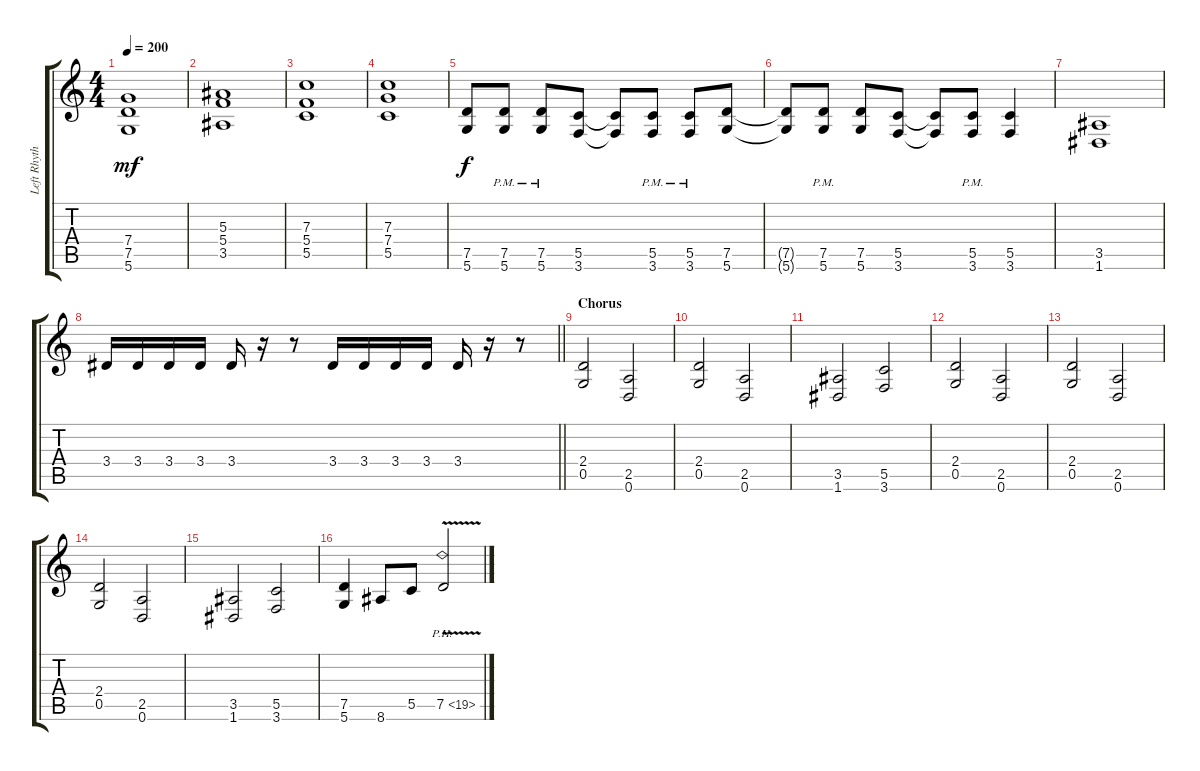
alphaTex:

\track ("Left Rhythm Gtr" "Left Rhyth") {mute instrument overdrivenguitar}
\staff {score tabs}
\tuning (D4 A3 F3 C3 G2 D2) {hide}
\ts (4 4)
\tempo 200
\clef g2
\ks c
(7.4 7.5 5.6).1{dy mf} |
(5.3 5.4 3.5).1 |
(7.3 5.4 5.5).1 |
(7.3 7.4 5.5).1 |
(7.5 5.6).8{dy f} (7.5{pm} 5.6{pm}).8 (7.5{pm} 5.6{pm}).8 (5.5 3.6).8 (5.5{t} 3.6{t}).8 (5.5{pm} 3.6{pm}).8 (5.5{pm} 3.6{pm}).8 (7.5 5.6).8 |
(7.5{t} 5.6{t}).8 (7.5{pm} 5.6{pm}).8 (7.5 5.6).8 (5.5 3.6).8 (5.5{t} 3.6{t}).8 (5.5{pm} 3.6{pm}).8 (5.5 3.6).4 |
(3.5 1.6).1 |
\barLineRight lightlight
3.4.16 3.4.16 3.4.16 3.4.16 3.4.16 r.16 r.8 3.4.16 3.4.16 3.4.16 3.4.16 3.4.16 r.16 r.8 |
\section ("" "Chorus")
(2.4 0.5).2 (2.5 0.6).2 |
(2.4 0.5).2 (2.5 0.6).2 |
(3.5 1.6).2 (5.5 3.6).2 |
(2.4 0.5).2 (2.5 0.6).2 |
(2.4 0.5).2 (2.5 0.6).2 |
(2.4 0.5).2 (2.5 0.6).2 |
(3.5 1.6).2 (5.5 3.6).2 |
(7.5 5.6).4 8.6.8 5.5.8 7.5{ph 12 v}.2
